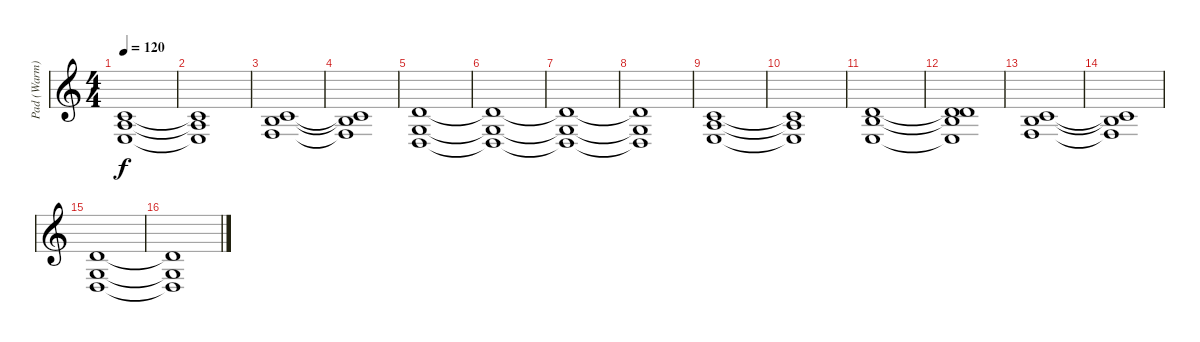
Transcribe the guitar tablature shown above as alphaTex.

\track ("Pad (Warm) " "Pad (Warm)") {instrument pad2warm}
\staff {score}
\tuning (D4 A3 F3 C3 G2 C2) {hide}
\ts (4 4)
\tempo 120
\clef g2
\ks c
(3.2 4.3 4.4).1{dy f} |
(3.2{t} 4.3{t} 4.4{t}).1 |
(3.2 6.3 5.4).1 |
(3.2{t} 6.3{t} 5.4{t}).1 |
(5.2 2.3 2.4).1 |
(5.2{t} 2.3{t} 2.4{t}).1 |
(5.2{t} 2.3{t} 2.4{t}).1 |
(5.2{t} 2.3{t} 2.4{t}).1 |
(3.2 4.3 4.4).1 |
(3.2{t} 4.3{t} 4.4{t}).1 |
(5.2 6.3 4.4).1 |
(0.1 5.2{t} 6.3{t} 4.4{t}).1 |
(3.2 6.3 5.4).1 |
(3.2{t} 6.3{t} 5.4{t}).1 |
(0.1 2.3 2.4).1 |
(0.1{t} 2.3{t} 2.4{t}).1
